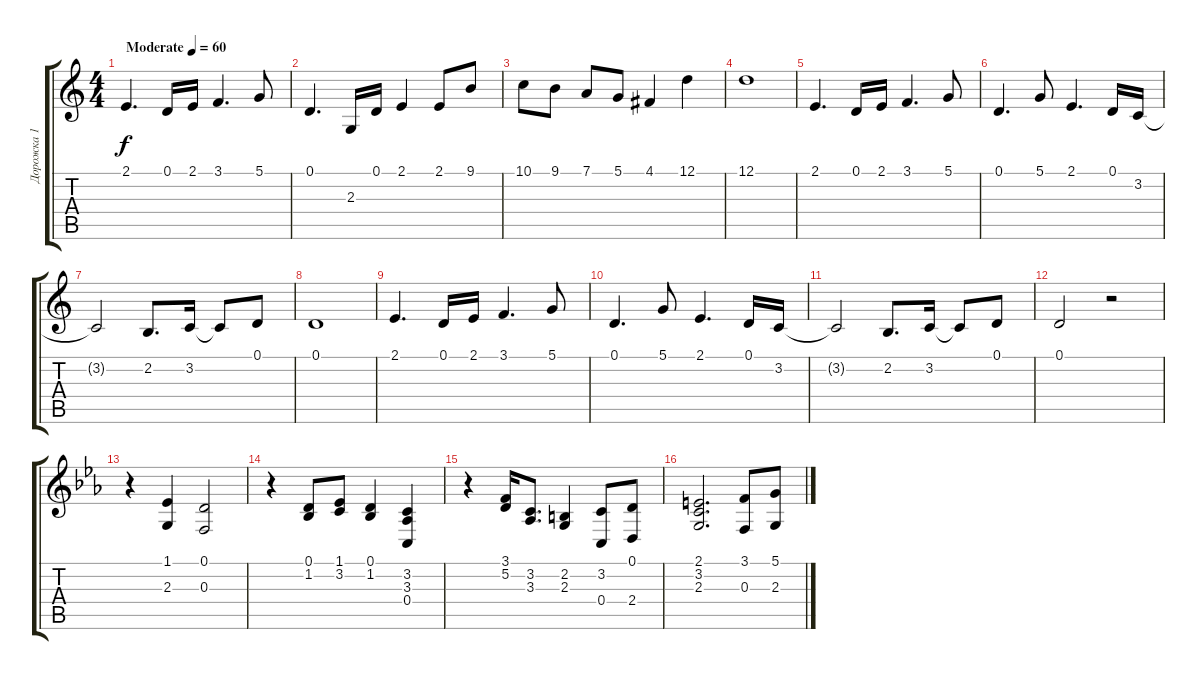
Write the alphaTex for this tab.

\track ("Дорожка 1" "Дорожка 1") {instrument acousticgrandpiano}
\staff {score tabs}
\tuning (D4 A3 F3 C3 G2 C2) {hide}
\ts (4 4)
\tempo (60 "Moderate")
\clef g2
\ks c
2.1.4{d dy f instrument acousticgrandpiano} 0.1.16 2.1.16 3.1.4{d} 5.1.8 |
0.1.4{d} 2.3.16 0.1.16 2.1.4 2.1.8 9.1.8 |
10.1.8 9.1.8 7.1.8 5.1.8 4.1.4 12.1.4 |
12.1.1 |
2.1.4{d} 0.1.16 2.1.16 3.1.4{d} 5.1.8 |
0.1.4{d} 5.1.8 2.1.4{d} 0.1.16 3.2.16 |
3.2{t}.2 2.2.8{d} 3.2.16 3.2{t}.8 0.1.8 |
0.1.1 |
2.1.4{d} 0.1.16 2.1.16 3.1.4{d} 5.1.8 |
0.1.4{d} 5.1.8 2.1.4{d} 0.1.16 3.2.16 |
3.2{t}.2 2.2.8{d} 3.2.16 3.2{t}.8 0.1.8 |
0.1.2 r.2 |
\ks cminor
r.4 (1.1 2.3).4 (0.1 0.3).2 |
r.4 (0.1 1.2).8 (1.1 3.2).8 (0.1 1.2).4 (3.2 3.3 0.4).4 |
r.4 (3.1 5.2).16 (3.2 3.3).8{d} (2.2 2.3).4 (3.2 0.4).8 (0.1 2.4).8 |
(2.1 3.2 2.3).2{d} (3.1 0.3).8 (5.1 2.3).8
